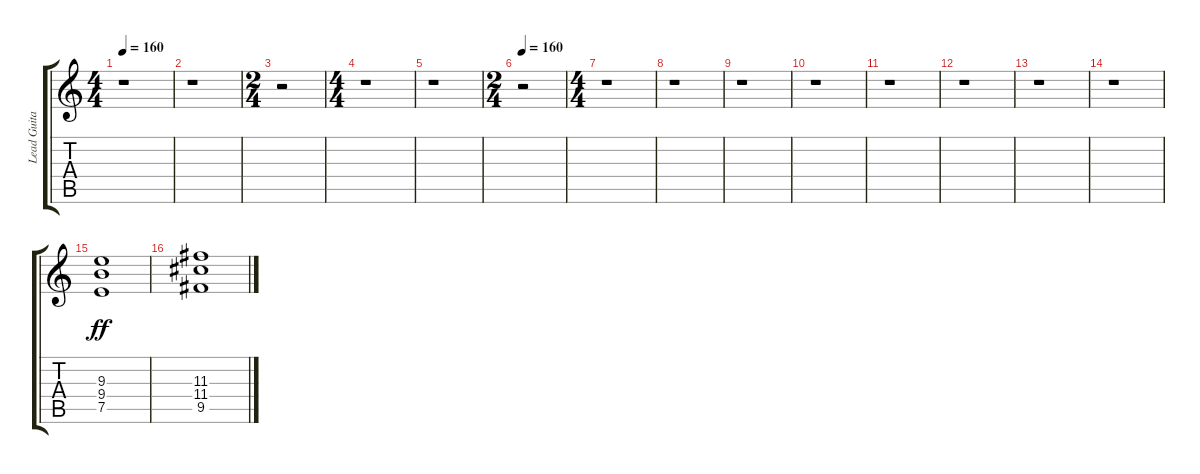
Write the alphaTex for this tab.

\track ("Lead Guitar 1" "Lead Guita") {instrument distortionguitar}
\staff {score tabs}
\tuning (E4 B3 G3 D3 A2 E2) {hide}
\ts (4 4)
\tempo 160
\tempo 120
\tempo 160
\clef g2
\ks c
r.1{dy ff instrument distortionguitar} |
r.1 |
\ts (2 4)
r.2 |
\ts (4 4)
r.1 |
r.1 |
\ts (2 4)
\tempo 160
r.2 |
\ts (4 4)
r.1 |
r.1 |
r.1 |
r.1 |
r.1 |
r.1 |
r.1 |
r.1 |
(9.3 9.4 7.5).1 |
(11.3 11.4 9.5).1
